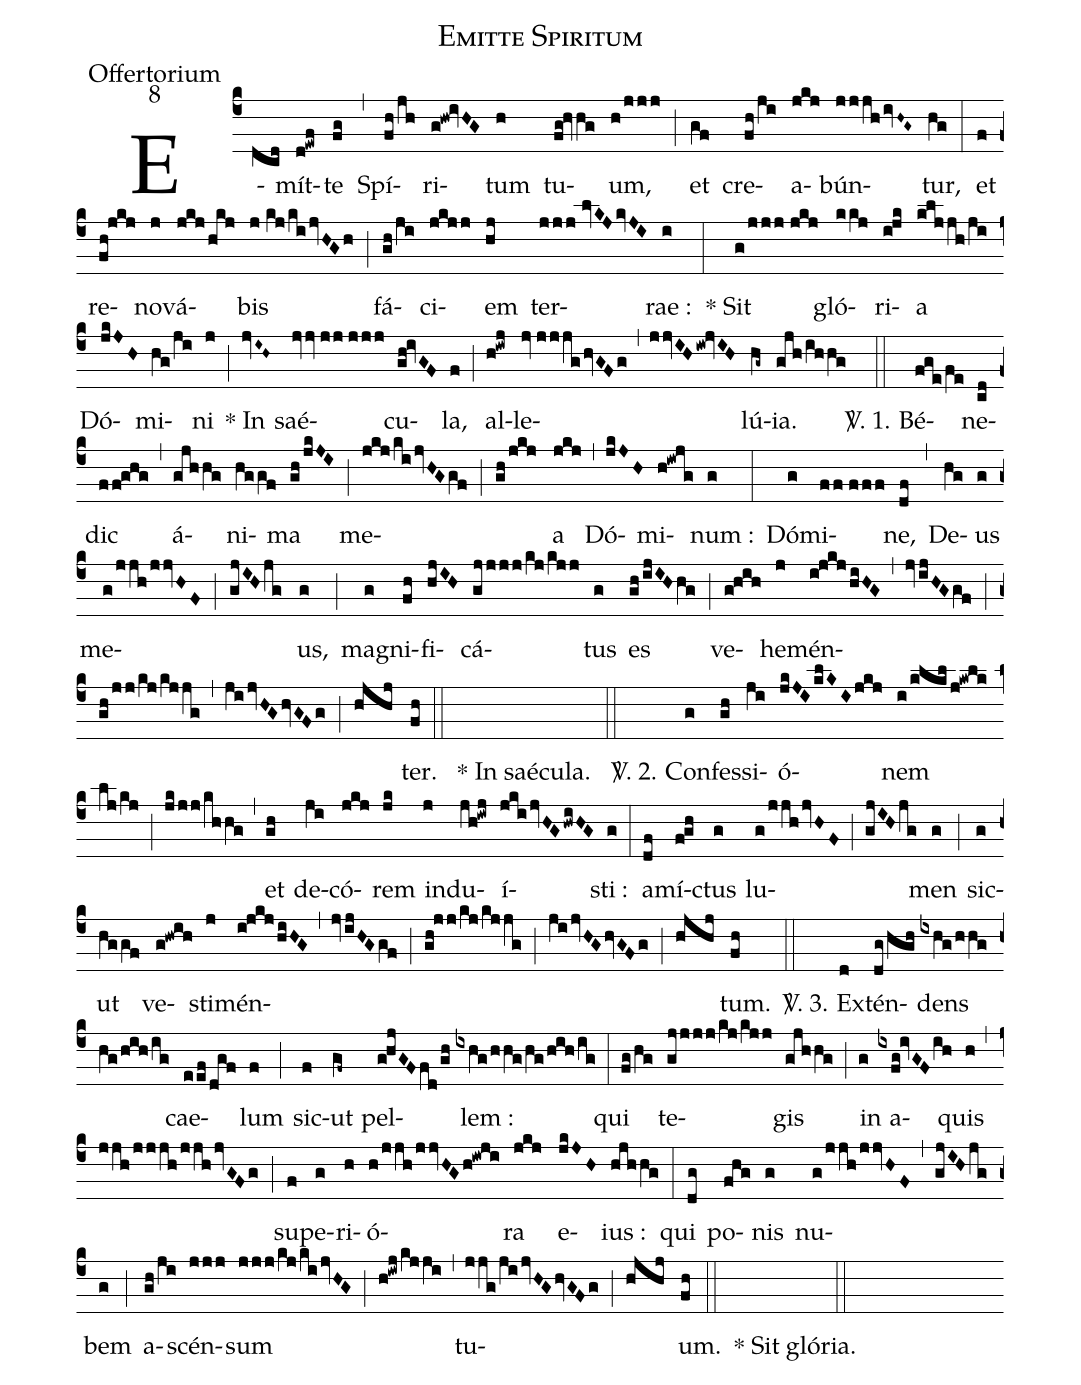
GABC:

name:Emitte Spiritum;
office-part:Offertorium;
mode:8;
%%
(c4) E(dcd)mít(d!ewf)te(fg) (,) Spí(fh/jh)ri(g!hw!ivHG)tum(h) tu(fg!hvhg)um,(h/jjj) (;) et(gf) cre(fh/ji)a(jkj)bún(jjjhivH~G~)tur,(hg) (:) et(f) re(fh!jkj)no(j)vá(jkjhkj)bis(j//kj/kijvHGh) (;) fá(gh/ji)ci(jkjj)em(hj) ter(jjj//lvKJkvJI)rae :(i) (:) * Sit(g/jjj//jkj) gló(kkj)ri(ijk)a(kljjh/ji) Dó(jkJH)mi(hg/ji)ni(j) (;) * In(jvI~H~) saé(jvv//jj//jjj)cu(gh!ivGF)la,(f) (;) al(h!iwj)le(jv//jjjghvGFg)(,)(jjvIHiw!jvIH)lú(hg~){ia}.(gjh/ihhg) (::)
<sp>V/</sp>. 1. Bé(fge/fe)ne(cd)dic(ff!ghg) (,) á(gjhhg)ni(hggf)ma(gh/jkJI) (;) me(jkj/kijvHGgf)(;)(gh/jkj)a(jkj) (,) Dó(jkJH)mi(h!iwjg)num :(g) (:) Dó(g)mi(ff//fff)ne,(df) (,) De(hg)us(g) me(g/jjh/jjvHF)(;)(gjIHjg)us,(g) (;) ma(g)gni(fh)fi(hjIH)cá(gjjjj/kj/kjj)tus(g) es(gh/ijIHhg) (;) ve(g!hih)he(j)mén(i!jkjhiHG)(,)(jv/!ijHGgf)(;)(gh/jj/kj/kjjg)(,)(jijvHGhvGFg)(;)(hjhj)ter.(fh) (::) ()* In saécula.() (::)
<sp>V/</sp>. 2. Con(g)fes(gh)si(ji)ó(jkJIklKIjkj)nem(i/klkl/j!kwlk/lj/kj) (;) (jk/jj/khhg) (,) et(gh) de(ji)có(jkj)rem(jk) in(j)du(jh!iwj)í(jkijvHGhwiHG)sti :(g) (:) a(df)mí(fgh)ctus(g) lu(g/jjhjvHF)(;)(gjIHjg)men(g) (;) sic(g)ut(hggf) ve(g!hwih)sti(j)mén(i!jkjhiHG)(,)(jvijHGgf)(;)(gh!jj/kj/kjjg)(;)(jijvHGhvGFg)(;)(hjhj)tum.(fh) (::)
<sp>V/</sp>. 3. Ex(d)tén(dg/hgh)dens(ixhg/hhg/hg/hih/ig) cae(eef/dgf)lum(f) (;) sic(f)ut(gf~) pel(ghjGFfd/gh)lem :(ixhg/hhg/hg/hih/ig) (:) qui(fg/hg) te(gjjjj/kj/kjj)gis(gjhhg) (;) in(g) a(ixfg!ivGFih)quis(h) (,) (jjh/jjjh/jjhjvGFg) (;) su(f)pe(g)ri(h)ó(h/jjh/jjvHGh!iwji)ra(jkj) e(jkJH)ius :(hjhhg) (:) qui(dg) po(fhg)nis(g) nu(g/jjh/jjvHF)(,)(gjIHjg)bem(g) (;) a(gh/ji)scén(jjj)sum(jjj/kj/kijvHG) (;) (h!iwj/kjji) (,) tu(jjg/jijvHGhvGFg)(;)(hjhj)um.(fh) (::) ()* Sit glória.() (::)
